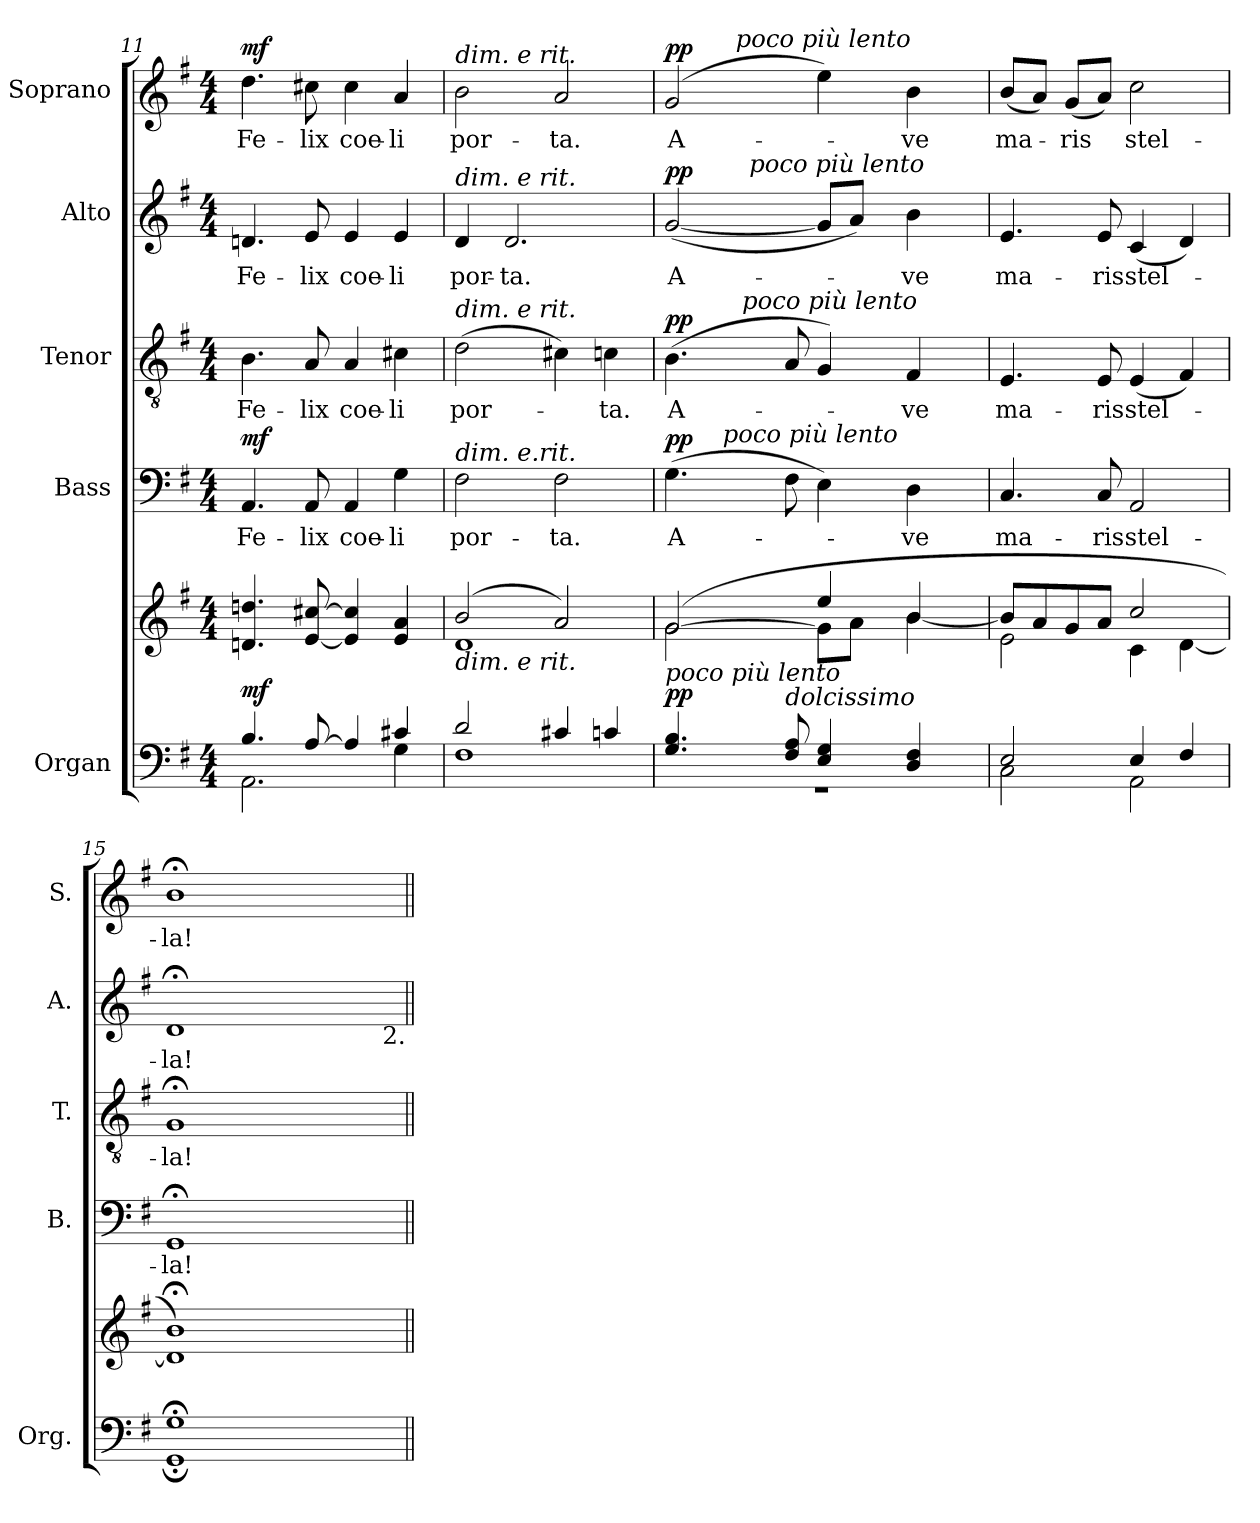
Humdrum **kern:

**kern	**kern	**dynam	**kern	**text	**dynam	**kern	**text	**dynam	**kern	**text	**dynam	**kern	**text	**dynam
*part5	*part5	*part5	*part4	*part4	*part4	*part3	*part3	*part3	*part2	*part2	*part2	*part1	*part1	*part1
*staff6	*staff5	*staff5/6	*staff4	*staff4	*staff4	*staff3	*staff3	*staff3	*staff2	*staff2	*staff2	*staff1	*staff1	*staff1
*I"Organ	*	*	*I"Bass	*	*	*I"Tenor	*	*	*I"Alto	*	*	*I"Soprano	*	*
*I'Org.	*	*	*I'B.	*	*	*I'T.	*	*	*I'A.	*	*	*I'S.	*	*
*clefF4	*clefG2	*	*clefF4	*	*	*clefGv2	*	*	*clefG2	*	*	*clefG2	*	*
*	*	*	*	*	*	*ITrd7c12	*	*	*	*	*	*	*	*
*k[f#]	*k[f#]	*	*k[f#]	*	*	*k[f#]	*	*	*k[f#]	*	*	*k[f#]	*	*
*G:	*G:	*	*G:	*	*	*G:	*	*	*G:	*	*	*G:	*	*
*M4/4	*M4/4	*	*M4/4	*	*	*M4/4	*	*	*M4/4	*	*	*M4/4	*	*
=11	=11	=11	=11	=11	=11	=11	=11	=11	=11	=11	=11	=11	=11	=11
*^	*	*	*	*	*	*	*	*	*	*	*	*	*	*
!	!	!	!	!	!LO:LY:b:color=#000000	!	!	!	!	!	!	!	!	!	!
!	!	!	!	!	!	!	!	!LO:LY:b:color=#000000	!	!	!	!	!	!	!
!	!	!	!	!	!	!	!	!	!	!	!LO:LY:b:color=#000000	!	!	!	!
!	!	!	!	!	!	!	!	!	!	!	!	!	!	!LO:LY:b:color=#000000	!
4.Bi/	2.AAi\	4.dni/ 4.ddni	mf	4.AAi/	Fe-	mf	4.BBi\	Fe-	.	4.dni/	Fe-	mf mf	4.ddi\	Fe-	mf
!	!	!	!	!	!LO:LY:b:color=#000000	!	!	!	!	!	!	!	!	!	!
!	!	!	!	!	!	!	!	!LO:LY:b:color=#000000	!	!	!	!	!	!	!
!	!	!	!	!	!	!	!	!	!	!	!LO:LY:b:color=#000000	!	!	!	!
!	!	!	!	!	!	!	!	!	!	!	!	!	!	!LO:LY:b:color=#000000	!
[8Ai/	.	[8ei/ [8cc#Xi	.	8AAi/	-lix	.	8AAi/	-lix	.	8ei/	-lix	.	8cc#Xi\	-lix	.
!	!	!	!	!	!LO:LY:b:color=#000000	!	!	!	!	!	!	!	!	!	!
!	!	!	!	!	!	!	!	!LO:LY:b:color=#000000	!	!	!	!	!	!	!
!	!	!	!	!	!	!	!	!	!	!	!LO:LY:b:color=#000000	!	!	!	!
!	!	!	!	!	!	!	!	!	!	!	!	!	!	!LO:LY:b:color=#000000	!
4Ai/]	.	4ei/] 4cc#i]	.	4AAi/	coe-	.	4AAi/	coe-	.	4ei/	coe-	.	4cc#i\	coe-	.
!	!	!	!	!	!LO:LY:b:color=#000000	!	!	!	!	!	!	!	!	!	!
!	!	!	!	!	!	!	!	!LO:LY:b:color=#000000	!	!	!	!	!	!	!
!	!	!	!	!	!	!	!	!	!	!	!LO:LY:b:color=#000000	!	!	!	!
!	!	!	!	!	!	!	!	!	!	!	!	!	!	!LO:LY:b:color=#000000	!
4c#Xi/	4Gi\	4ei/ 4ai	.	4Gi\	-li	.	4C#Xi\	-li	.	4ei/	-li	.	4ai/	-li	.
=12	=12	=12	=12	=12	=12	=12	=12	=12	=12	=12	=12	=12	=12	=12	=12
*	*	*^	*	*	*	*	*	*	*	*	*	*	*	*	*
!	!	!	!	!	!	!LO:LY:b:color=#000000	!	!	!	!	!	!	!	!	!	!
!	!	!	!	!	!	!	!	!	!LO:LY:b:color=#000000	!	!	!	!	!	!	!
!	!	!	!	!	!	!	!	!	!	!	!	!LO:LY:b:color=#000000	!	!	!	!
!	!	!	!	!	!	!	!	!	!	!	!	!	!	!LO:TX:a:i:t=dim. e rit.	!	!
!	!	!	!	!	!	!	!	!	!	!	!LO:TX:a:i:t=dim. e rit.	!	!	!	!	!
!	!	!	!	!	!	!	!	!LO:TX:a:i:t=dim. e rit.	!	!	!	!	!	!	!	!
!	!	!	!	!	!LO:TX:a:i:t=dim. e.rit.	!	!	!	!	!	!	!	!	!	!	!
!	!	!LO:TX:b:i:t=dim. e rit.	!	!	!	!	!	!	!	!	!	!	!	!	!	!
!	!	!	!	!	!	!	!	!	!	!	!	!	!	!	!LO:LY:b:color=#000000	!
2di/	1F#i	(2bi/	1di	.	2F#i\	por-	.	(2Di\	por-	.	4di/	por-	.	2bi\	por-	.
!	!	!	!	!	!	!	!	!	!	!	!	!LO:LY:b:color=#000000	!	!	!	!
.	.	.	.	.	.	.	.	.	.	.	2.di/	-ta.	.	.	.	.
!	!	!	!	!	!	!LO:LY:b:color=#000000	!	!	!	!	!	!	!	!	!	!
!	!	!	!	!	!	!	!	!	!	!	!	!	!	!	!LO:LY:b:color=#000000	!
4c#Xi/	.	2ai/)	.	.	2F#i\	-ta.	.	4C#Xi\)	.	.	.	.	.	2ai/	-ta.	.
!	!	!	!	!	!	!	!	!	!LO:LY:b:color=#000000	!	!	!	!	!	!	!
4cni/	.	.	.	.	.	.	.	4Cni\	-ta.	.	.	.	.	.	.	.
!!LO:PB:g=z
=13	=13	=13	=13	=13	=13	=13	=13	=13	=13	=13	=13	=13	=13	=13	=13	=13
!	!	!	!	!	!	!LO:LY:b:color=#000000	!	!	!	!	!	!	!	!	!	!
!	!	!	!	!	!	!	!	!	!LO:LY:b:color=#000000	!	!	!	!	!	!	!
!	!	!	!	!	!	!	!	!	!	!	!	!LO:LY:b:color=#000000	!	!	!	!
!	!	!LO:TX:b:i:t=poco più lento	!	!	!	!	!	!	!	!	!	!	!	!	!	!
!	!	!	!	!	!	!	!	!	!	!	!	!	!	!	!LO:LY:b:color=#000000	!
*	*	*	*	*	*^	*	*	*^	*	*	*^	*	*	*^	*	*
4.Gi/ 4.Bi	1r	([2gi/	2gi\	pp	(4.Gi\	8ryy	A-	pp	(4.BBi\	8ryy	A-	pp	([2gi/	8ryy	A-	pp	(2gi/	8ryy	A-	pp
.	.	.	.	.	.	16ryy	.	.	.	16ryy	.	.	.	16ryy	.	.	.	16ryy	.	.
.	.	.	.	.	.	256ryy	.	.	.	64ryy	.	.	.	32ryy	.	.	.	64ryy	.	.
!	!	!	!	!	!	!LO:TX:a:i:t=poco più lento	!	!	!	!	!	!	!	!	!	!	!	!	!	!
.	.	.	.	.	.	2ryy	.	.	.	.	.	.	.	.	.	.	.	.	.	.
.	.	.	.	.	.	.	.	.	.	128...ryy	.	.	.	.	.	.	.	256.ryy	.	.
!	!	!	!	!	!	!	!	!	!	!	!	!	!	!	!	!	!	!LO:TX:a:i:t=poco più lento	!	!
.	.	.	.	.	.	.	.	.	.	.	.	.	.	.	.	.	.	2ryy	.	.
!	!	!	!	!	!	!	!	!	!	!LO:TX:a:i:t=poco più lento	!	!	!	!	!	!	!	!	!	!
.	.	.	.	.	.	.	.	.	.	2ryy	.	.	.	.	.	.	.	.	.	.
.	.	.	.	.	.	.	.	.	.	.	.	.	.	128ryy	.	.	.	.	.	.
!	!	!	!	!	!	!	!	!	!	!	!	!	!	!LO:TX:a:i:t=poco più lento	!	!	!	!	!	!
.	.	.	.	.	.	.	.	.	.	.	.	.	.	2ryy	.	.	.	.	.	.
!LO:TX:a:i:t=dolcissimo	!	!	!	!	!	!	!	!	!	!	!	!	!	!	!	!	!	!	!	!
8F#i/ 8Ai	.	.	.	.	8F#i\	.	.	.	8AAi/	.	.	.	.	.	.	.	.	.	.	.
4Ei/ 4Gi	.	4eei/	8gi\L]	.	4Ei\)	.	.	.	4GGi/)	.	.	.	8gi/L]	.	.	.	4eei\)	.	.	.
.	.	.	8ai\J	.	.	.	.	.	.	.	.	.	8ai/J)	.	.	.	.	.	.	.
.	.	.	.	.	.	4ryy	.	.	.	.	.	.	.	.	.	.	.	.	.	.
.	.	.	.	.	.	.	.	.	.	.	.	.	.	.	.	.	.	4ryy	.	.
.	.	.	.	.	.	.	.	.	.	4ryy	.	.	.	.	.	.	.	.	.	.
.	.	.	.	.	.	.	.	.	.	.	.	.	.	4ryy	.	.	.	.	.	.
!	!	!	!	!	!	!	!LO:LY:b:color=#000000	!	!	!	!	!	!	!	!	!	!	!	!	!
!	!	!	!	!	!	!	!	!	!	!	!LO:LY:b:color=#000000	!	!	!	!	!	!	!	!	!
!	!	!	!	!	!	!	!	!	!	!	!	!	!	!	!LO:LY:b:color=#000000	!	!	!	!	!
!	!	!	!	!	!	!	!	!	!	!	!	!	!	!	!	!	!	!	!LO:LY:b:color=#000000	!
4Di/ 4F#i	.	4bi/	[4bi\	.	4Di\	.	-ve	.	4FF#i/	.	-ve	.	4bi\	.	-ve	.	4bi\	.	-ve	.
.	.	.	.	.	.	32...ryy	.	.	.	.	.	.	.	.	.	.	.	.	.	.
.	.	.	.	.	.	.	.	.	.	.	.	.	.	.	.	.	.	32ryy	.	.
.	.	.	.	.	.	.	.	.	.	32ryy	.	.	.	.	.	.	.	.	.	.
.	.	.	.	.	.	.	.	.	.	.	.	.	.	64.ryy	.	.	.	.	.	.
.	.	.	.	.	.	.	.	.	.	.	.	.	.	.	.	.	.	128ryy	.	.
.	.	.	.	.	.	.	.	.	.	.	.	.	.	.	.	.	.	512ryy	.	.
.	.	.	.	.	.	.	.	.	.	1024ryy	.	.	.	.	.	.	.	.	.	.
*	*	*	*	*	*v	*v	*	*	*	*	*	*	*v	*v	*	*	*v	*v	*	*
*	*	*	*	*	*	*	*	*v	*v	*	*	*	*	*	*	*	*
=14	=14	=14	=14	=14	=14	=14	=14	=14	=14	=14	=14	=14	=14	=14	=14	=14
*	*	*	*	*	*^	*	*	*^	*	*	*^	*	*	*^	*	*
!	!	!	!	!	!	!	!LO:LY:b:color=#000000	!	!	!	!	!	!	!	!	!	!	!	!	!
*	*	*	*	*	*v	*v	*	*	*	*	*	*	*v	*v	*	*	*v	*v	*	*
*	*	*	*	*	*	*	*	*v	*v	*	*	*	*	*	*	*	*
*	*	*	*	*	*^	*	*	*^	*	*	*^	*	*	*^	*	*
!	!	!	!	!	!	!	!	!	!	!	!LO:LY:b:color=#000000	!	!	!	!	!	!	!	!	!
*	*	*	*	*	*v	*v	*	*	*	*	*	*	*v	*v	*	*	*v	*v	*	*
*	*	*	*	*	*	*	*	*v	*v	*	*	*	*	*	*	*	*
*	*	*	*	*	*^	*	*	*^	*	*	*^	*	*	*^	*	*
!	!	!	!	!	!	!	!	!	!	!	!	!	!	!	!LO:LY:b:color=#000000	!	!	!	!	!
*	*	*	*	*	*v	*v	*	*	*	*	*	*	*v	*v	*	*	*v	*v	*	*
*	*	*	*	*	*	*	*	*v	*v	*	*	*	*	*	*	*	*
*	*	*	*	*	*^	*	*	*^	*	*	*^	*	*	*^	*	*
!	!	!	!	!	!	!	!	!	!	!	!	!	!	!	!	!	!	!	!LO:LY:b:color=#000000	!
*	*	*	*	*	*v	*v	*	*	*	*	*	*	*v	*v	*	*	*v	*v	*	*
*	*	*	*	*	*	*	*	*v	*v	*	*	*	*	*	*	*	*
2Ei/	2Ci\	8bi/L]	2ei\	.	4.Ci/	ma-	.	4.EEi/	ma-	.	4.ei/	ma-	.	(8bi/L	ma-	.
.	.	8ai/	.	.	.	.	.	.	.	.	.	.	.	8ai/J)	.	.
!	!	!	!	!	!	!	!	!	!	!	!	!	!	!	!LO:LY:b:color=#000000	!
.	.	8gi/	.	.	.	.	.	.	.	.	.	.	.	(8gi/L	-ris	.
!	!	!	!	!	!	!LO:LY:b:color=#000000	!	!	!	!	!	!	!	!	!	!
!	!	!	!	!	!	!	!	!	!LO:LY:b:color=#000000	!	!	!	!	!	!	!
!	!	!	!	!	!	!	!	!	!	!	!	!LO:LY:b:color=#000000	!	!	!	!
.	.	8ai/J	.	.	8Ci/	-ris	.	8EEi/	-ris	.	8ei/	-ris	.	8ai/J)	.	.
!	!	!	!	!	!	!LO:LY:b:color=#000000	!	!	!	!	!	!	!	!	!	!
!	!	!	!	!	!	!	!	!	!LO:LY:b:color=#000000	!	!	!	!	!	!	!
!	!	!	!	!	!	!	!	!	!	!	!	!LO:LY:b:color=#000000	!	!	!	!
!	!	!	!	!	!	!	!	!	!	!	!	!	!	!	!LO:LY:b:color=#000000	!
4Ei/	2AAi\	2cci/	4ci\	.	2AAi/	stel-	.	(4EEi/	stel-	.	(4ci/	stel-	.	2cci\	stel-	.
4F#i/	.	.	[4di\	.	.	.	.	4FF#i/)	.	.	4di/)	.	.	.	.	.
*	*	*v	*v	*	*	*	*	*	*	*	*	*	*	*	*	*
=15	=15	=15	=15	=15	=15	=15	=15	=15	=15	=15	=15	=15	=15	=15	=15
*	*	*^	*	*	*	*	*	*	*	*	*	*	*	*	*
!	!	!	!	!	!	!LO:LY:b:color=#000000	!	!	!	!	!	!	!	!	!	!
*	*	*v	*v	*	*	*	*	*	*	*	*	*	*	*	*	*
*	*	*^	*	*	*	*	*	*	*	*	*	*	*	*	*
!	!	!	!	!	!	!	!	!	!LO:LY:b:color=#000000	!	!	!	!	!	!	!
*	*	*v	*v	*	*	*	*	*	*	*	*	*	*	*	*	*
*	*	*^	*	*	*	*	*	*	*	*	*	*	*	*	*
!	!	!	!	!	!	!	!	!	!	!	!	!LO:LY:b:color=#000000	!	!	!	!
*	*	*v	*v	*	*	*	*	*	*	*	*	*	*	*	*	*
*	*	*^	*	*	*	*	*	*	*	*	*	*	*	*	*
!	!	!	!	!	!	!	!	!	!	!	!	!	!	!	!LO:LY:b:color=#000000	!
*	*	*v	*v	*	*	*	*	*	*	*	*^	*	*	*	*	*
1G;i	1GG;i	1di]; 1bi;)	.	1GG;i	-la!	.	1GG;i	-la!	.	1d;i	2ryy	-la!	.	1b;i	-la!	.
.	.	.	.	.	.	.	.	.	.	.	4ryy	.	.	.	.	.
.	.	.	.	.	.	.	.	.	.	.	8ryy	.	.	.	.	.
.	.	.	.	.	.	.	.	.	.	.	16ryy	.	.	.	.	.
.	.	.	.	.	.	.	.	.	.	.	32ryy	.	.	.	.	.
.	.	.	.	.	.	.	.	.	.	.	64ryy	.	.	.	.	.
.	.	.	.	.	.	.	.	.	.	.	128...ryy	.	.	.	.	.
!	!	!	!	!	!	!	!	!	!	!	!LO:TX:b:t=2.	!	!	!	!	!
.	.	.	.	.	.	.	.	.	.	.	1024ryy	.	.	.	.	.
*v	*v	*	*	*	*	*	*	*	*	*v	*v	*	*	*	*	*
=||	=||	=||	=||	=||	=||	=||	=||	=||	=||	=||	=||	=||	=||	=||
*-	*-	*-	*-	*-	*-	*-	*-	*-	*-	*-	*-	*-	*-	*-
